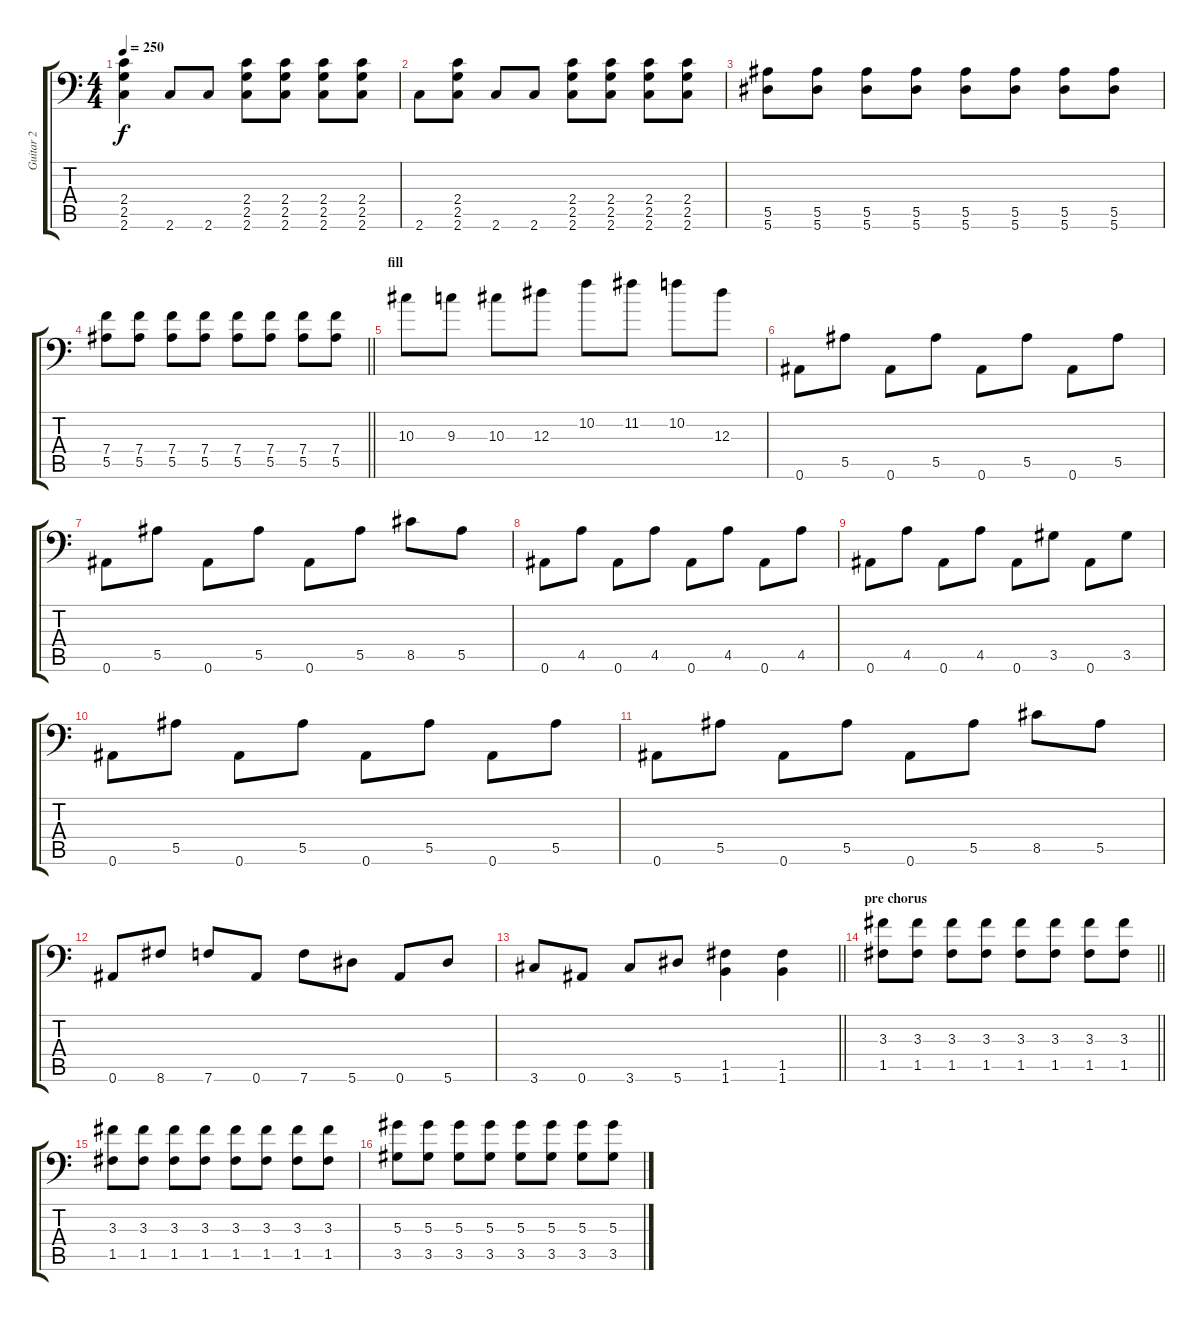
\track ("Guitar 2" "Guitar 2") {instrument distortionguitar}
\staff {score tabs}
\tuning (C4 G3 Eb3 Bb2 F2 Bb1) {hide}
\ts (4 4)
\tempo 250
\clef f4
\ks c
(2.4 2.5 2.6).4{dy f} 2.6.8 2.6.8 (2.4 2.5 2.6).8 (2.4 2.5 2.6).8 (2.4 2.5 2.6).8 (2.4 2.5 2.6).8 |
2.6.8 (2.4 2.5 2.6).8 2.6.8 2.6.8 (2.4 2.5 2.6).8 (2.4 2.5 2.6).8 (2.4 2.5 2.6).8 (2.4 2.5 2.6).8 |
(5.5 5.6).8 (5.5 5.6).8 (5.5 5.6).8 (5.5 5.6).8 (5.5 5.6).8 (5.5 5.6).8 (5.5 5.6).8 (5.5 5.6).8 |
\barLineRight lightlight
(7.4 5.5).8 (7.4 5.5).8 (7.4 5.5).8 (7.4 5.5).8 (7.4 5.5).8 (7.4 5.5).8 (7.4 5.5).8 (7.4 5.5).8 |
\section ("" "fill")
10.3.8 9.3.8 10.3.8 12.3.8 10.2.8 11.2.8 10.2.8 12.3.8 |
0.6.8 5.5.8 0.6.8 5.5.8 0.6.8 5.5.8 0.6.8 5.5.8 |
0.6.8 5.5.8 0.6.8 5.5.8 0.6.8 5.5.8 8.5.8 5.5.8 |
0.6.8 4.5.8 0.6.8 4.5.8 0.6.8 4.5.8 0.6.8 4.5.8 |
0.6.8 4.5.8 0.6.8 4.5.8 0.6.8 3.5.8 0.6.8 3.5.8 |
0.6.8 5.5.8 0.6.8 5.5.8 0.6.8 5.5.8 0.6.8 5.5.8 |
0.6.8 5.5.8 0.6.8 5.5.8 0.6.8 5.5.8 8.5.8 5.5.8 |
0.6.8 8.6.8 7.6.8 0.6.8 7.6.8 5.6.8 0.6.8 5.6.8 |
\barLineRight lightlight
3.6.8 0.6.8 3.6.8 5.6.8 (1.5 1.6).4 (1.5 1.6).4 |
\section ("" "pre chorus")
\barLineRight lightlight
(3.3 1.5).8 (3.3 1.5).8 (3.3 1.5).8 (3.3 1.5).8 (3.3 1.5).8 (3.3 1.5).8 (3.3 1.5).8 (3.3 1.5).8 |
(3.3 1.5).8 (3.3 1.5).8 (3.3 1.5).8 (3.3 1.5).8 (3.3 1.5).8 (3.3 1.5).8 (3.3 1.5).8 (3.3 1.5).8 |
(5.3 3.5).8 (5.3 3.5).8 (5.3 3.5).8 (5.3 3.5).8 (5.3 3.5).8 (5.3 3.5).8 (5.3 3.5).8 (5.3 3.5).8
